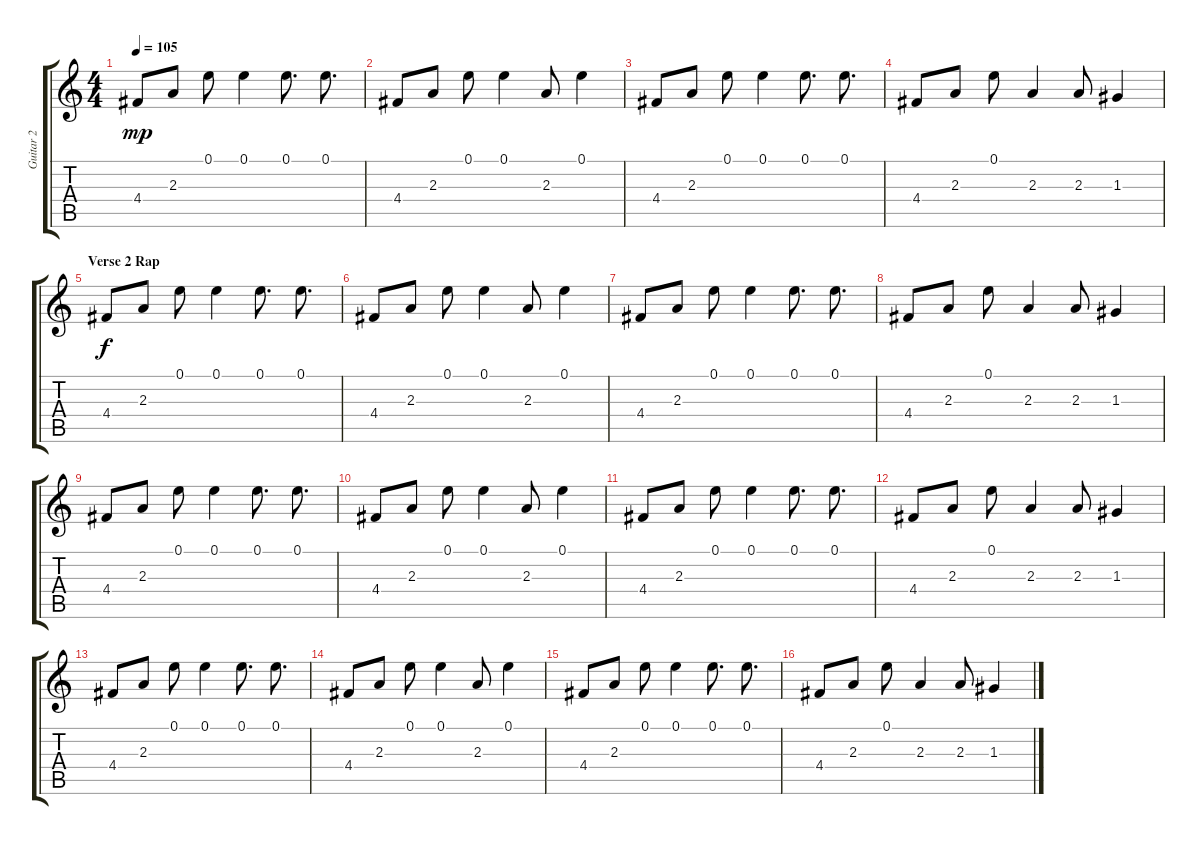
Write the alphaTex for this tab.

\track ("Guitar 2" "Guitar 2") {instrument acousticguitarsteel}
\staff {score tabs}
\tuning (E4 B3 G3 D3 A2 E2) {hide}
\ts (4 4)
\tempo 105
\clef g2
\ks c
4.4.8{dy mp} 2.3.8 0.1.8 0.1.4 0.1.8{d} 0.1.8{d} |
4.4.8 2.3.8 0.1.8 0.1.4 2.3.8 0.1.4 |
4.4.8 2.3.8 0.1.8 0.1.4 0.1.8{d} 0.1.8{d} |
4.4.8 2.3.8 0.1.8 2.3.4 2.3.8 1.3.4 |
\section ("" "Verse 2 Rap")
4.4.8{dy f} 2.3.8 0.1.8 0.1.4 0.1.8{d} 0.1.8{d} |
4.4.8 2.3.8 0.1.8 0.1.4 2.3.8 0.1.4 |
4.4.8 2.3.8 0.1.8 0.1.4 0.1.8{d} 0.1.8{d} |
4.4.8 2.3.8 0.1.8 2.3.4 2.3.8 1.3.4 |
4.4.8 2.3.8 0.1.8 0.1.4 0.1.8{d} 0.1.8{d} |
4.4.8 2.3.8 0.1.8 0.1.4 2.3.8 0.1.4 |
4.4.8 2.3.8 0.1.8 0.1.4 0.1.8{d} 0.1.8{d} |
4.4.8 2.3.8 0.1.8 2.3.4 2.3.8 1.3.4 |
4.4.8 2.3.8 0.1.8 0.1.4 0.1.8{d} 0.1.8{d} |
4.4.8 2.3.8 0.1.8 0.1.4 2.3.8 0.1.4 |
4.4.8 2.3.8 0.1.8 0.1.4 0.1.8{d} 0.1.8{d} |
4.4.8 2.3.8 0.1.8 2.3.4 2.3.8 1.3.4
